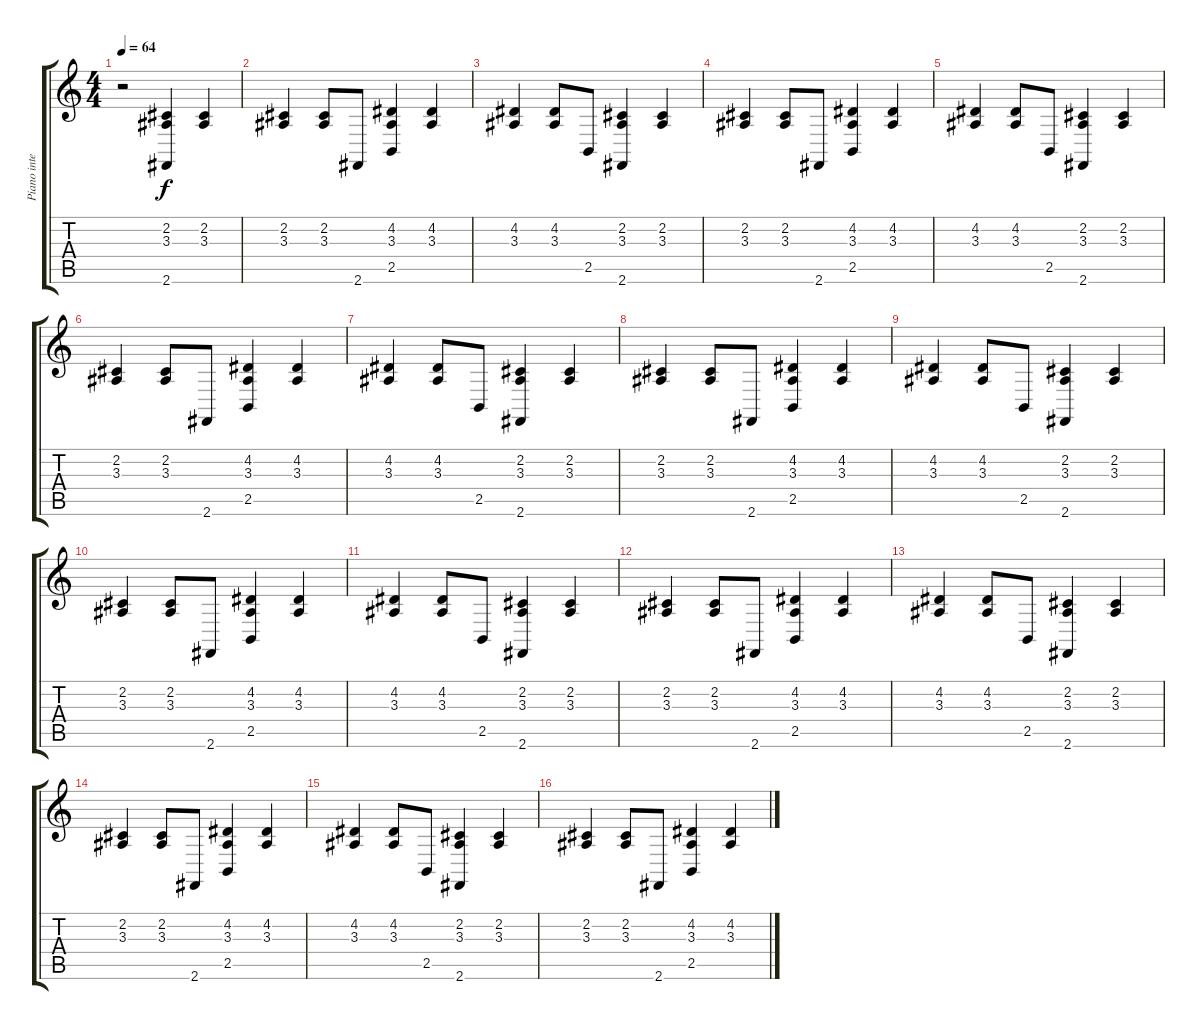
\track ("Piano interlude" "Piano inte") {instrument acousticgrandpiano}
\staff {score tabs}
\tuning (E4 B3 G3 D3 A2 E2) {hide}
\ts (4 4)
\tempo 64
\clef g2
\ks c
r.2{dy f} (2.2 3.3 2.6).4 (2.2 3.3).4 |
(2.2 3.3).4 (2.2 3.3).8 2.6.8 (4.2 3.3 2.5).4 (4.2 3.3).4 |
(4.2 3.3).4 (4.2 3.3).8 2.5.8 (2.2 3.3 2.6).4 (2.2 3.3).4 |
(2.2 3.3).4 (2.2 3.3).8 2.6.8 (4.2 3.3 2.5).4 (4.2 3.3).4 |
(4.2 3.3).4 (4.2 3.3).8 2.5.8 (2.2 3.3 2.6).4 (2.2 3.3).4 |
(2.2 3.3).4 (2.2 3.3).8 2.6.8 (4.2 3.3 2.5).4 (4.2 3.3).4 |
(4.2 3.3).4 (4.2 3.3).8 2.5.8 (2.2 3.3 2.6).4 (2.2 3.3).4 |
(2.2 3.3).4 (2.2 3.3).8 2.6.8 (4.2 3.3 2.5).4 (4.2 3.3).4 |
(4.2 3.3).4 (4.2 3.3).8 2.5.8 (2.2 3.3 2.6).4 (2.2 3.3).4 |
(2.2 3.3).4 (2.2 3.3).8 2.6.8 (4.2 3.3 2.5).4 (4.2 3.3).4 |
(4.2 3.3).4 (4.2 3.3).8 2.5.8 (2.2 3.3 2.6).4 (2.2 3.3).4 |
(2.2 3.3).4 (2.2 3.3).8 2.6.8 (4.2 3.3 2.5).4 (4.2 3.3).4 |
(4.2 3.3).4 (4.2 3.3).8 2.5.8 (2.2 3.3 2.6).4 (2.2 3.3).4 |
(2.2 3.3).4 (2.2 3.3).8 2.6.8 (4.2 3.3 2.5).4 (4.2 3.3).4 |
(4.2 3.3).4 (4.2 3.3).8 2.5.8 (2.2 3.3 2.6).4 (2.2 3.3).4 |
(2.2 3.3).4 (2.2 3.3).8 2.6.8 (4.2 3.3 2.5).4 (4.2 3.3).4
